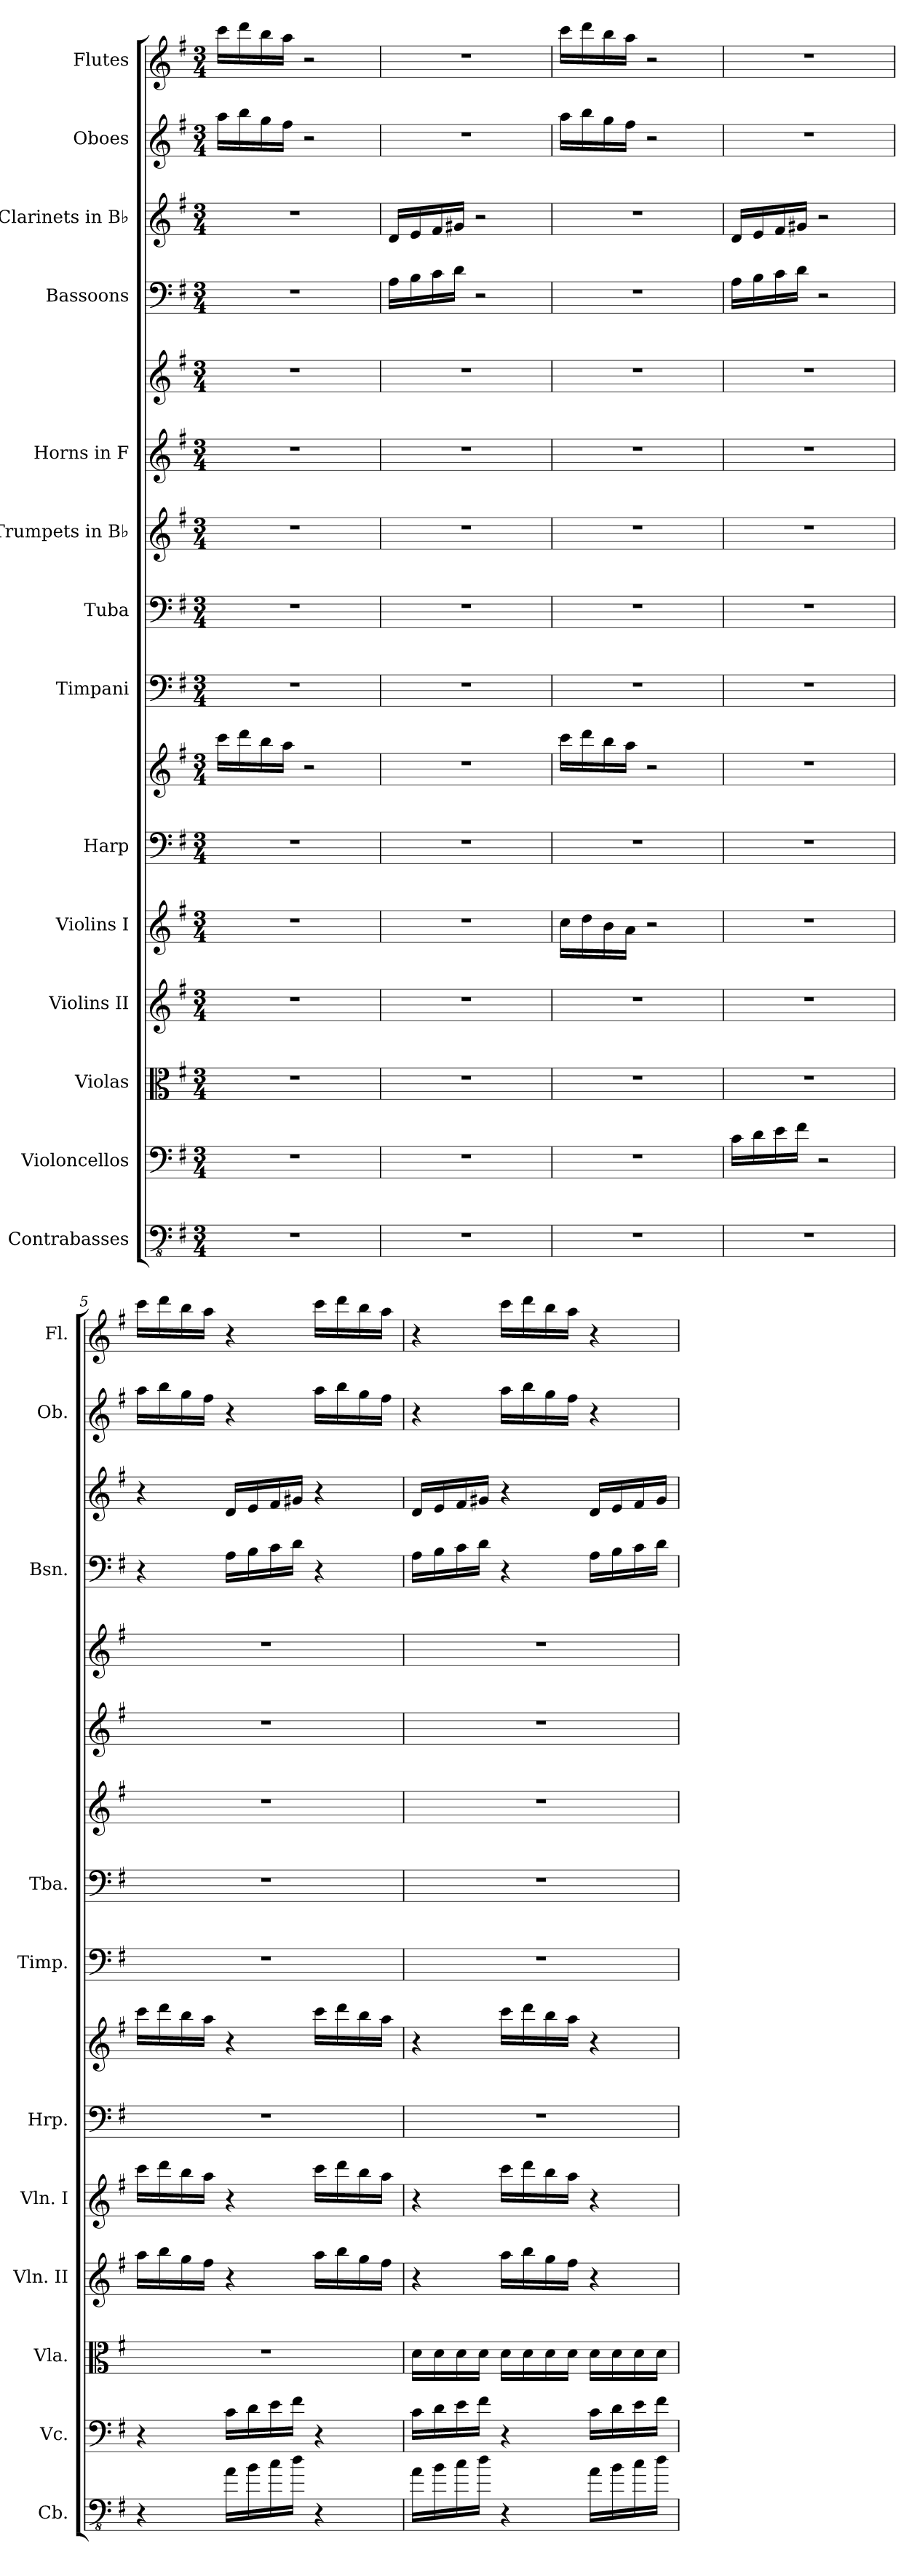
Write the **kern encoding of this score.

**kern	**kern	**kern	**kern	**kern	**kern	**kern	**kern	**kern	**kern	**kern	**kern	**kern	**kern	**kern	**kern
*part14	*part13	*part12	*part11	*part10	*part9	*part9	*part8	*part7	*part6	*part5	*part5	*part4	*part3	*part2	*part1
*staff16	*staff15	*staff14	*staff13	*staff12	*staff11	*staff10	*staff9	*staff8	*staff7	*staff6	*staff5	*staff4	*staff3	*staff2	*staff1
*I"Contrabasses	*I"Violoncellos	*I"Violas	*I"Violins II	*I"Violins I	*I"Harp	*	*I"Timpani	*I"Tuba	*I"Trumpets in B♭	*I"Horns in F	*	*I"Bassoons	*I"Clarinets in B♭	*I"Oboes	*I"Flutes
*I'Cb.	*I'Vc.	*I'Vla.	*I'Vln. II	*I'Vln. I	*I'Hrp.	*	*I'Timp.	*I'Tba.	*	*	*	*I'Bsn.	*	*I'Ob.	*I'Fl.
*clefFv4	*clefF4	*clefC3	*clefG2	*clefG2	*clefF4	*clefG2	*clefF4	*clefF4	*clefG2	*clefG2	*clefG2	*clefF4	*clefG2	*clefG2	*clefG2
*ITrd7c12	*	*	*	*	*	*	*	*	*ITrd1c2	*ITrd4c7	*ITrd4c7	*	*ITrd1c2	*	*
*k[f#]	*k[f#]	*k[f#]	*k[f#]	*k[f#]	*k[f#]	*k[f#]	*k[f#]	*k[f#]	*k[b-]	*k[]	*k[]	*k[f#]	*k[b-]	*k[f#]	*k[f#]
*M3/4	*M3/4	*M3/4	*M3/4	*M3/4	*M3/4	*M3/4	*M3/4	*M3/4	*M3/4	*M3/4	*M3/4	*M3/4	*M3/4	*M3/4	*M3/4
*MM160	*MM160	*MM160	*MM160	*MM160	*MM160	*MM160	*MM160	*MM160	*MM160	*MM160	*MM160	*MM160	*MM160	*MM160	*MM160
=1	=1	=1	=1	=1	=1	=1	=1	=1	=1	=1	=1	=1	=1	=1	=1
2.r	2.r	2.r	2.r	2.r	2.r	16ccc\LL	2.r	2.r	2.r	2.r	2.r	2.r	2.r	16aa\LL	16ccc\LL
.	.	.	.	.	.	16ddd\	.	.	.	.	.	.	.	16bb\	16ddd\
.	.	.	.	.	.	16bb\	.	.	.	.	.	.	.	16gg\	16bb\
.	.	.	.	.	.	16aa\JJ	.	.	.	.	.	.	.	16ff#\JJ	16aa\JJ
.	.	.	.	.	.	2r	.	.	.	.	.	.	.	2r	2r
=2	=2	=2	=2	=2	=2	=2	=2	=2	=2	=2	=2	=2	=2	=2	=2
2.r	2.r	2.r	2.r	2.r	2.r	2.r	2.r	2.r	2.r	2.r	2.r	16A\LL	16c/LL	2.r	2.r
.	.	.	.	.	.	.	.	.	.	.	.	16B\	16d/	.	.
.	.	.	.	.	.	.	.	.	.	.	.	16c\	16e/	.	.
.	.	.	.	.	.	.	.	.	.	.	.	16d\JJ	16f#X/JJ	.	.
.	.	.	.	.	.	.	.	.	.	.	.	2r	2r	.	.
=3	=3	=3	=3	=3	=3	=3	=3	=3	=3	=3	=3	=3	=3	=3	=3
2.r	2.r	2.r	2.r	16cc\LL	2.r	16ccc\LL	2.r	2.r	2.r	2.r	2.r	2.r	2.r	16aa\LL	16ccc\LL
.	.	.	.	16dd\	.	16ddd\	.	.	.	.	.	.	.	16bb\	16ddd\
.	.	.	.	16b\	.	16bb\	.	.	.	.	.	.	.	16gg\	16bb\
.	.	.	.	16a\JJ	.	16aa\JJ	.	.	.	.	.	.	.	16ff#\JJ	16aa\JJ
.	.	.	.	2r	.	2r	.	.	.	.	.	.	.	2r	2r
=4	=4	=4	=4	=4	=4	=4	=4	=4	=4	=4	=4	=4	=4	=4	=4
2.r	16c\LL	2.r	2.r	2.r	2.r	2.r	2.r	2.r	2.r	2.r	2.r	16A\LL	16c/LL	2.r	2.r
.	16d\	.	.	.	.	.	.	.	.	.	.	16B\	16d/	.	.
.	16e\	.	.	.	.	.	.	.	.	.	.	16c\	16e/	.	.
.	16f#\JJ	.	.	.	.	.	.	.	.	.	.	16d\JJ	16f#X/JJ	.	.
.	2r	.	.	.	.	.	.	.	.	.	.	2r	2r	.	.
!!LO:PB:g=z
=5	=5	=5	=5	=5	=5	=5	=5	=5	=5	=5	=5	=5	=5	=5	=5
4r	4r	2.r	16aa\LL	16ccc\LL	2.r	16ccc\LL	2.r	2.r	2.r	2.r	2.r	4r	4r	16aa\LL	16ccc\LL
.	.	.	16bb\	16ddd\	.	16ddd\	.	.	.	.	.	.	.	16bb\	16ddd\
.	.	.	16gg\	16bb\	.	16bb\	.	.	.	.	.	.	.	16gg\	16bb\
.	.	.	16ff#\JJ	16aa\JJ	.	16aa\JJ	.	.	.	.	.	.	.	16ff#\JJ	16aa\JJ
16AA\LL	16c\LL	.	4r	4r	.	4r	.	.	.	.	.	16A\LL	16c/LL	4r	4r
16BB\	16d\	.	.	.	.	.	.	.	.	.	.	16B\	16d/	.	.
16C\	16e\	.	.	.	.	.	.	.	.	.	.	16c\	16e/	.	.
16D\JJ	16f#\JJ	.	.	.	.	.	.	.	.	.	.	16d\JJ	16f#X/JJ	.	.
4r	4r	.	16aa\LL	16ccc\LL	.	16ccc\LL	.	.	.	.	.	4r	4r	16aa\LL	16ccc\LL
.	.	.	16bb\	16ddd\	.	16ddd\	.	.	.	.	.	.	.	16bb\	16ddd\
.	.	.	16gg\	16bb\	.	16bb\	.	.	.	.	.	.	.	16gg\	16bb\
.	.	.	16ff#\JJ	16aa\JJ	.	16aa\JJ	.	.	.	.	.	.	.	16ff#\JJ	16aa\JJ
=6	=6	=6	=6	=6	=6	=6	=6	=6	=6	=6	=6	=6	=6	=6	=6
16AA\LL	16c\LL	16d\LL	4r	4r	2.r	4r	2.r	2.r	2.r	2.r	2.r	16A\LL	16c/LL	4r	4r
16BB\	16d\	16d\	.	.	.	.	.	.	.	.	.	16B\	16d/	.	.
16C\	16e\	16d\	.	.	.	.	.	.	.	.	.	16c\	16e/	.	.
16D\JJ	16f#\JJ	16d\JJ	.	.	.	.	.	.	.	.	.	16d\JJ	16f#X/JJ	.	.
4r	4r	16d\LL	16aa\LL	16ccc\LL	.	16ccc\LL	.	.	.	.	.	4r	4r	16aa\LL	16ccc\LL
.	.	16d\	16bb\	16ddd\	.	16ddd\	.	.	.	.	.	.	.	16bb\	16ddd\
.	.	16d\	16gg\	16bb\	.	16bb\	.	.	.	.	.	.	.	16gg\	16bb\
.	.	16d\JJ	16ff#\JJ	16aa\JJ	.	16aa\JJ	.	.	.	.	.	.	.	16ff#\JJ	16aa\JJ
16AA\LL	16c\LL	16d\LL	4r	4r	.	4r	.	.	.	.	.	16A\LL	16c/LL	4r	4r
16BB\	16d\	16d\	.	.	.	.	.	.	.	.	.	16B\	16d/	.	.
16C\	16e\	16d\	.	.	.	.	.	.	.	.	.	16c\	16e/	.	.
16D\JJ	16f#\JJ	16d\JJ	.	.	.	.	.	.	.	.	.	16d\JJ	16f#/JJ	.	.
=	=	=	=	=	=	=	=	=	=	=	=	=	=	=	=
*-	*-	*-	*-	*-	*-	*-	*-	*-	*-	*-	*-	*-	*-	*-	*-
